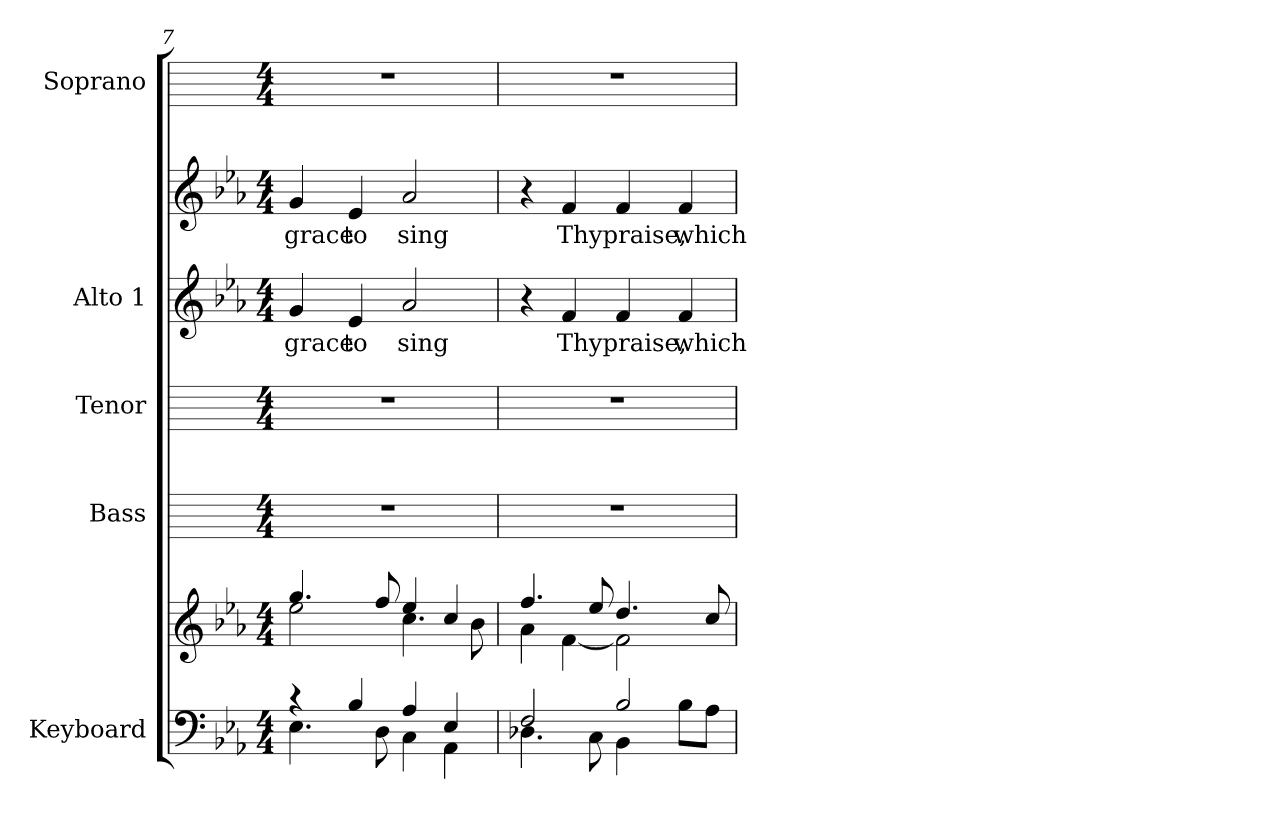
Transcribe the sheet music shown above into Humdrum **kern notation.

**kern	**kern	**kern	**kern	**kern	**text	**kern	**text	**kern
*part5	*part5	*part4	*part3	*part2	*part2	*part2	*part2	*part1
*staff7	*staff6	*staff5	*staff4	*staff3	*staff3	*staff2	*staff2	*staff1
*I"Keyboard	*	*I"Bass	*I"Tenor	*I"Alto 1	*	*	*	*I"Soprano
*	*	*I'B	*I'T	*I'A1	*	*	*	*I'S
*clefF4	*clefG2	*	*	*	*	*clefG2	*	*
*k[b-e-a-]	*k[b-e-a-]	*	*	*k[b-e-a-]	*	*k[b-e-a-]	*	*
*E-:	*E-:	*	*	*E-:	*	*E-:	*	*
*M4/4	*M4/4	*M4/4	*M4/4	*M4/4	*	*M4/4	*	*M4/4
=7	=7	=7	=7	=7	=7	=7	=7	=7
*^	*^	*	*	*	*	*	*	*
!	!	!	!	!	!	!	!LO:LY:b	!	!LO:LY:b	!
4r	4.E-\	4.gg/	2ee-\	1r	1r	4g	grace	4g	grace	1r
!	!	!	!	!	!	!	!LO:LY:b	!	!LO:LY:b	!
4B-/	.	.	.	.	.	4e-	to	4e-	to	.
.	8D\	8ff/	.	.	.	.	.	.	.	.
!	!	!	!	!	!	!	!LO:LY:b	!	!LO:LY:b	!
4A-/	4C\	4ee-/	4.cc\	.	.	2a-	sing	2a-	sing	.
4E-/	4AA-\	4cc/	.	.	.	.	.	.	.	.
.	.	.	8b-\	.	.	.	.	.	.	.
=8	=8	=8	=8	=8	=8	=8	=8	=8	=8	=8
2F/	4.D-X\	4.ff/	4a-\	1r	1r	4r	.	4r	.	1r
!	!	!	!	!	!	!	!LO:LY:b	!	!LO:LY:b	!
.	.	.	[4f\	.	.	4f	Thy	4f	Thy	.
.	8C\	8ee-/	.	.	.	.	.	.	.	.
!	!	!	!	!	!	!	!LO:LY:b	!	!LO:LY:b	!
2B-/	4BB-\	4.dd/	2f\]	.	.	4f	praise,	4f	praise,	.
!	!	!	!	!	!	!	!LO:LY:b	!	!LO:LY:b	!
.	8B-\L	.	.	.	.	4f	which	4f	which	.
.	8A-\J	8cc/	.	.	.	.	.	.	.	.
*v	*v	*	*	*	*	*	*	*	*	*
*	*v	*v	*	*	*	*	*	*	*
=	=	=	=	=	=	=	=	=
*-	*-	*-	*-	*-	*-	*-	*-	*-
